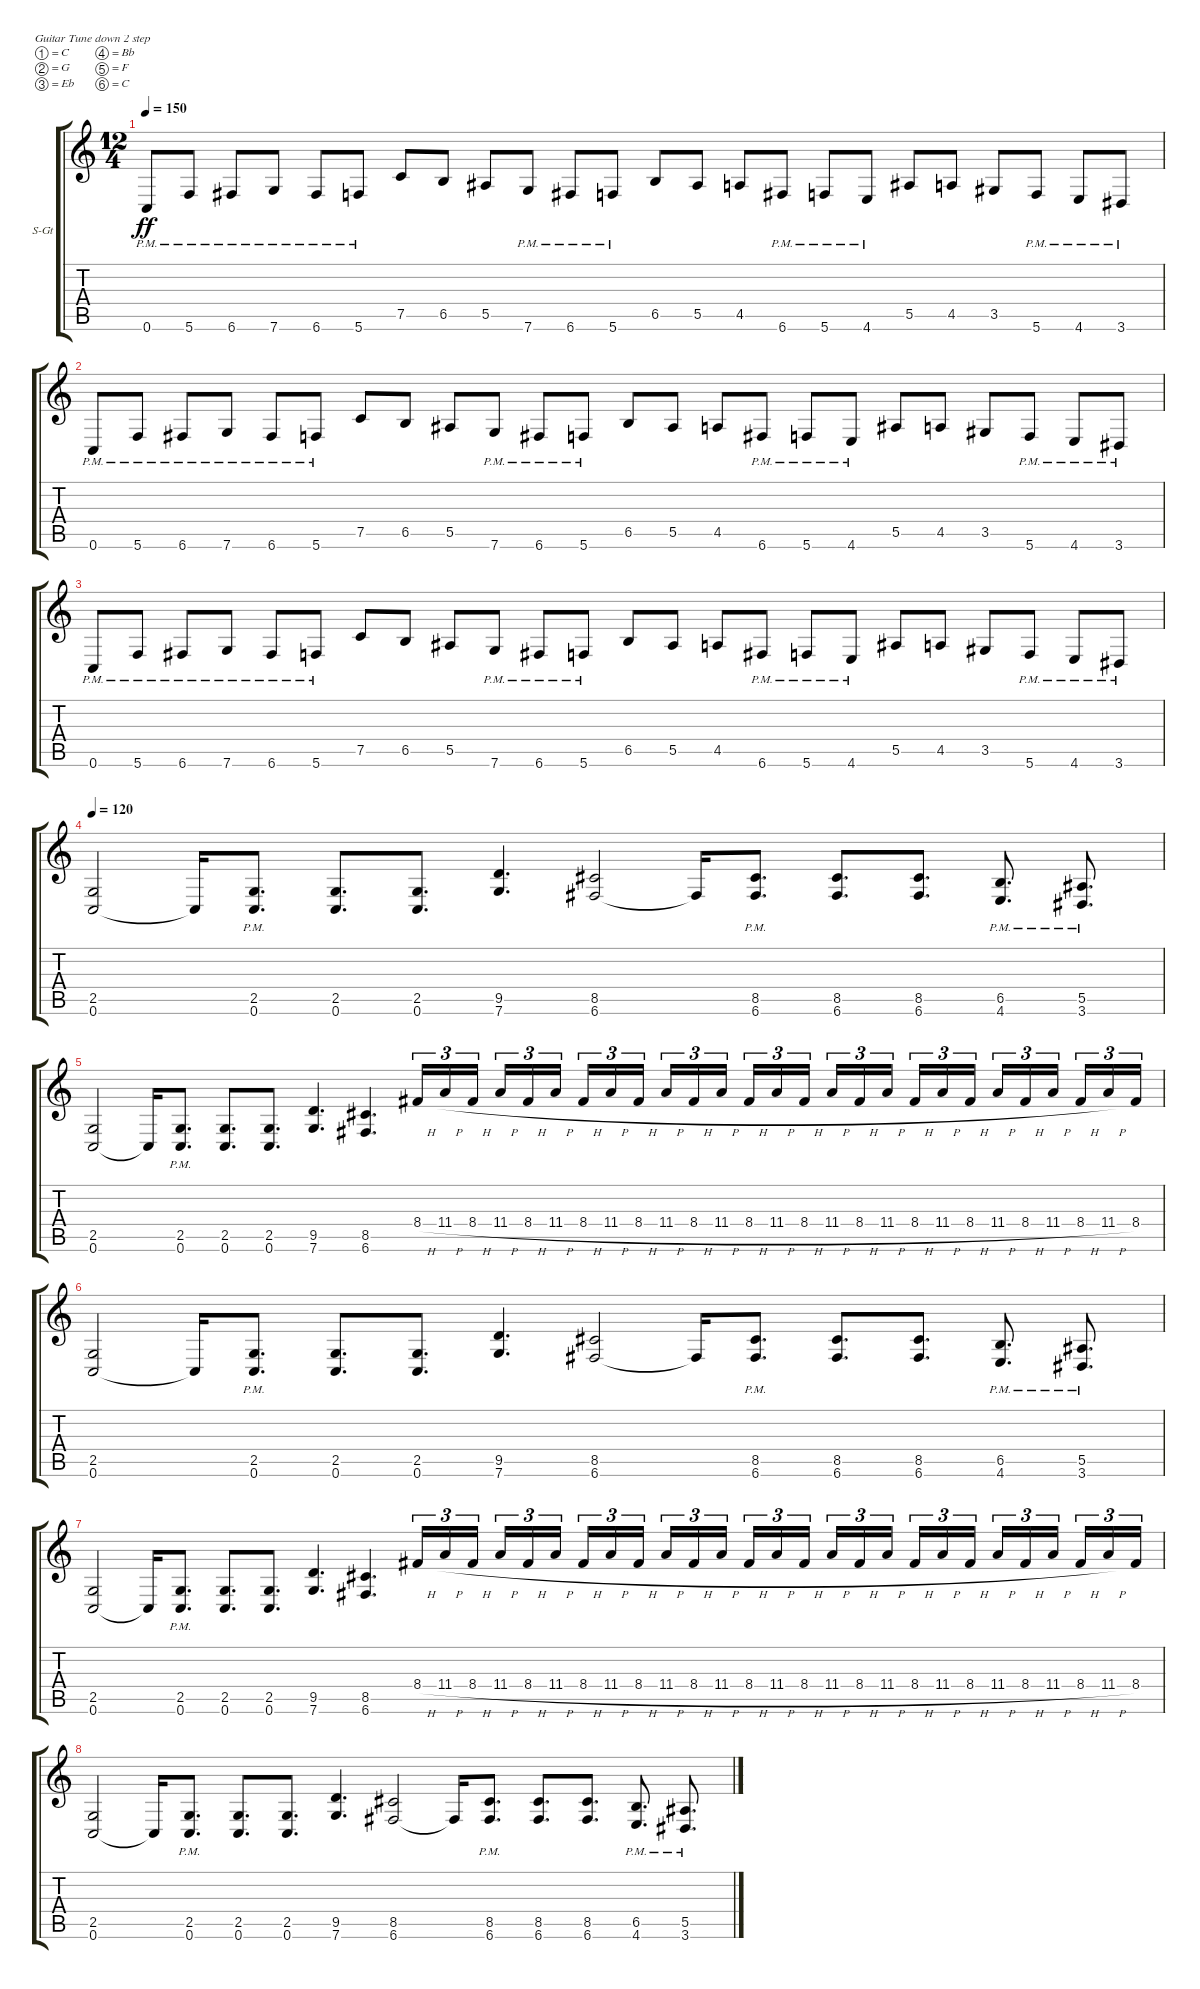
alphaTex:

\defaultSystemsLayout 4
\bracketExtendMode groupsimilarinstruments
\firstSystemTrackNameOrientation horizontal
\otherSystemsTrackNameOrientation horizontal
\track ("Steel Guitar" "S-Gt") {instrument acousticguitarsteel}
\staff {score tabs}
\tuning (C4 G3 Eb3 Bb2 F2 C2)
\ts (12 4)
\tempo 150
\clef g2
\ks c
0.6{pm}.8{dy ff} 5.6{pm}.8 6.6{pm}.8 7.6{pm}.8 6.6{pm}.8 5.6{pm}.8 7.5.8 6.5.8 5.5.8 7.6{pm}.8 6.6{pm}.8 5.6{pm}.8 6.5.8 5.5.8 4.5.8 6.6{pm}.8 5.6{pm}.8 4.6{pm}.8 5.5.8 4.5.8 3.5.8 5.6{pm}.8 4.6{pm}.8 3.6{pm}.8 |
0.6{pm}.8 5.6{pm}.8 6.6{pm}.8 7.6{pm}.8 6.6{pm}.8 5.6{pm}.8 7.5.8 6.5.8 5.5.8 7.6{pm}.8 6.6{pm}.8 5.6{pm}.8 6.5.8 5.5.8 4.5.8 6.6{pm}.8 5.6{pm}.8 4.6{pm}.8 5.5.8 4.5.8 3.5.8 5.6{pm}.8 4.6{pm}.8 3.6{pm}.8 |
0.6{pm}.8 5.6{pm}.8 6.6{pm}.8 7.6{pm}.8 6.6{pm}.8 5.6{pm}.8 7.5.8 6.5.8 5.5.8 7.6{pm}.8 6.6{pm}.8 5.6{pm}.8 6.5.8 5.5.8 4.5.8 6.6{pm}.8 5.6{pm}.8 4.6{pm}.8 5.5.8 4.5.8 3.5.8 5.6{pm}.8 4.6{pm}.8 3.6{pm}.8 |
\tempo 120
(0.6 2.5).2 0.6{t}.16 (0.6{pm} 2.5{pm}).8{d} (0.6 2.5).8{d} (0.6 2.5).8{d} (7.6 9.5).4{d} (6.6 8.5).2 6.6{t}.16 (6.6{pm} 8.5{pm}).8{d} (6.6 8.5).8{d} (6.6 8.5).8{d} (4.6{pm} 6.5{pm}).8{d} (3.6{pm} 5.5{pm}).8{d} |
(0.6 2.5).2 0.6{t}.16 (0.6{pm} 2.5{pm}).8{d} (0.6 2.5).8{d} (0.6 2.5).8{d} (7.6 9.5).4{d} (6.6 8.5).4{d} 8.4{h}.16{tu (3 2)} 11.4{h}.16{tu (3 2)} 8.4{h}.16{tu (3 2)} 11.4{h}.16{tu (3 2)} 8.4{h}.16{tu (3 2)} 11.4{h}.16{tu (3 2)} 8.4{h}.16{tu (3 2)} 11.4{h}.16{tu (3 2)} 8.4{h}.16{tu (3 2)} 11.4{h}.16{tu (3 2)} 8.4{h}.16{tu (3 2)} 11.4{h}.16{tu (3 2)} 8.4{h}.16{tu (3 2)} 11.4{h}.16{tu (3 2)} 8.4{h}.16{tu (3 2)} 11.4{h}.16{tu (3 2)} 8.4{h}.16{tu (3 2)} 11.4{h}.16{tu (3 2)} 8.4{h}.16{tu (3 2)} 11.4{h}.16{tu (3 2)} 8.4{h}.16{tu (3 2)} 11.4{h}.16{tu (3 2)} 8.4{h}.16{tu (3 2)} 11.4{h}.16{tu (3 2)} 8.4{h}.16{tu (3 2)} 11.4{h}.16{tu (3 2)} 8.4.16{tu (3 2)} |
(0.6 2.5).2 0.6{t}.16 (0.6{pm} 2.5{pm}).8{d} (0.6 2.5).8{d} (0.6 2.5).8{d} (7.6 9.5).4{d} (6.6 8.5).2 6.6{t}.16 (6.6{pm} 8.5{pm}).8{d} (6.6 8.5).8{d} (6.6 8.5).8{d} (4.6{pm} 6.5{pm}).8{d} (3.6{pm} 5.5{pm}).8{d} |
(0.6 2.5).2 0.6{t}.16 (0.6{pm} 2.5{pm}).8{d} (0.6 2.5).8{d} (0.6 2.5).8{d} (7.6 9.5).4{d} (6.6 8.5).4{d} 8.4{h}.16{tu (3 2)} 11.4{h}.16{tu (3 2)} 8.4{h}.16{tu (3 2)} 11.4{h}.16{tu (3 2)} 8.4{h}.16{tu (3 2)} 11.4{h}.16{tu (3 2)} 8.4{h}.16{tu (3 2)} 11.4{h}.16{tu (3 2)} 8.4{h}.16{tu (3 2)} 11.4{h}.16{tu (3 2)} 8.4{h}.16{tu (3 2)} 11.4{h}.16{tu (3 2)} 8.4{h}.16{tu (3 2)} 11.4{h}.16{tu (3 2)} 8.4{h}.16{tu (3 2)} 11.4{h}.16{tu (3 2)} 8.4{h}.16{tu (3 2)} 11.4{h}.16{tu (3 2)} 8.4{h}.16{tu (3 2)} 11.4{h}.16{tu (3 2)} 8.4{h}.16{tu (3 2)} 11.4{h}.16{tu (3 2)} 8.4{h}.16{tu (3 2)} 11.4{h}.16{tu (3 2)} 8.4{h}.16{tu (3 2)} 11.4{h}.16{tu (3 2)} 8.4.16{tu (3 2)} |
(0.6 2.5).2 0.6{t}.16 (0.6{pm} 2.5{pm}).8{d} (0.6 2.5).8{d} (0.6 2.5).8{d} (7.6 9.5).4{d} (6.6 8.5).2 6.6{t}.16 (6.6{pm} 8.5{pm}).8{d} (6.6 8.5).8{d} (6.6 8.5).8{d} (4.6{pm} 6.5{pm}).8{d} (3.6{pm} 5.5{pm}).8{d}
